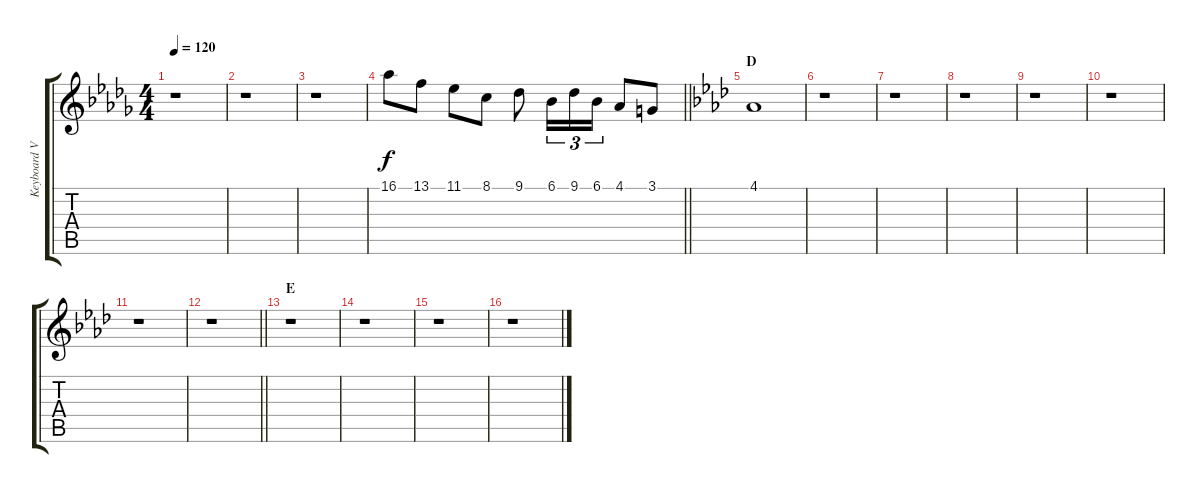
\track ("Keyboard VI" "Keyboard V") {instrument harpsichord}
\staff {score tabs}
\tuning (E4 B3 G3 D3 A2 E2) {hide}
\ts (4 4)
\tempo 120
\clef g2
\ks db
r.1{dy f} |
r.1 |
r.1 |
\barLineRight lightlight
16.1.8 13.1.8 11.1.8 8.1.8 9.1.8 6.1.16{tu (3 2)} 9.1.16{tu (3 2)} 6.1.16{tu (3 2)} 4.1.8 3.1.8 |
\section ("" "D")
\ks ab
4.1.1 |
r.1 |
r.1 |
r.1 |
r.1 |
r.1 |
r.1 |
\barLineRight lightlight
r.1 |
\section ("" "E")
r.1 |
r.1 |
r.1 |
r.1
